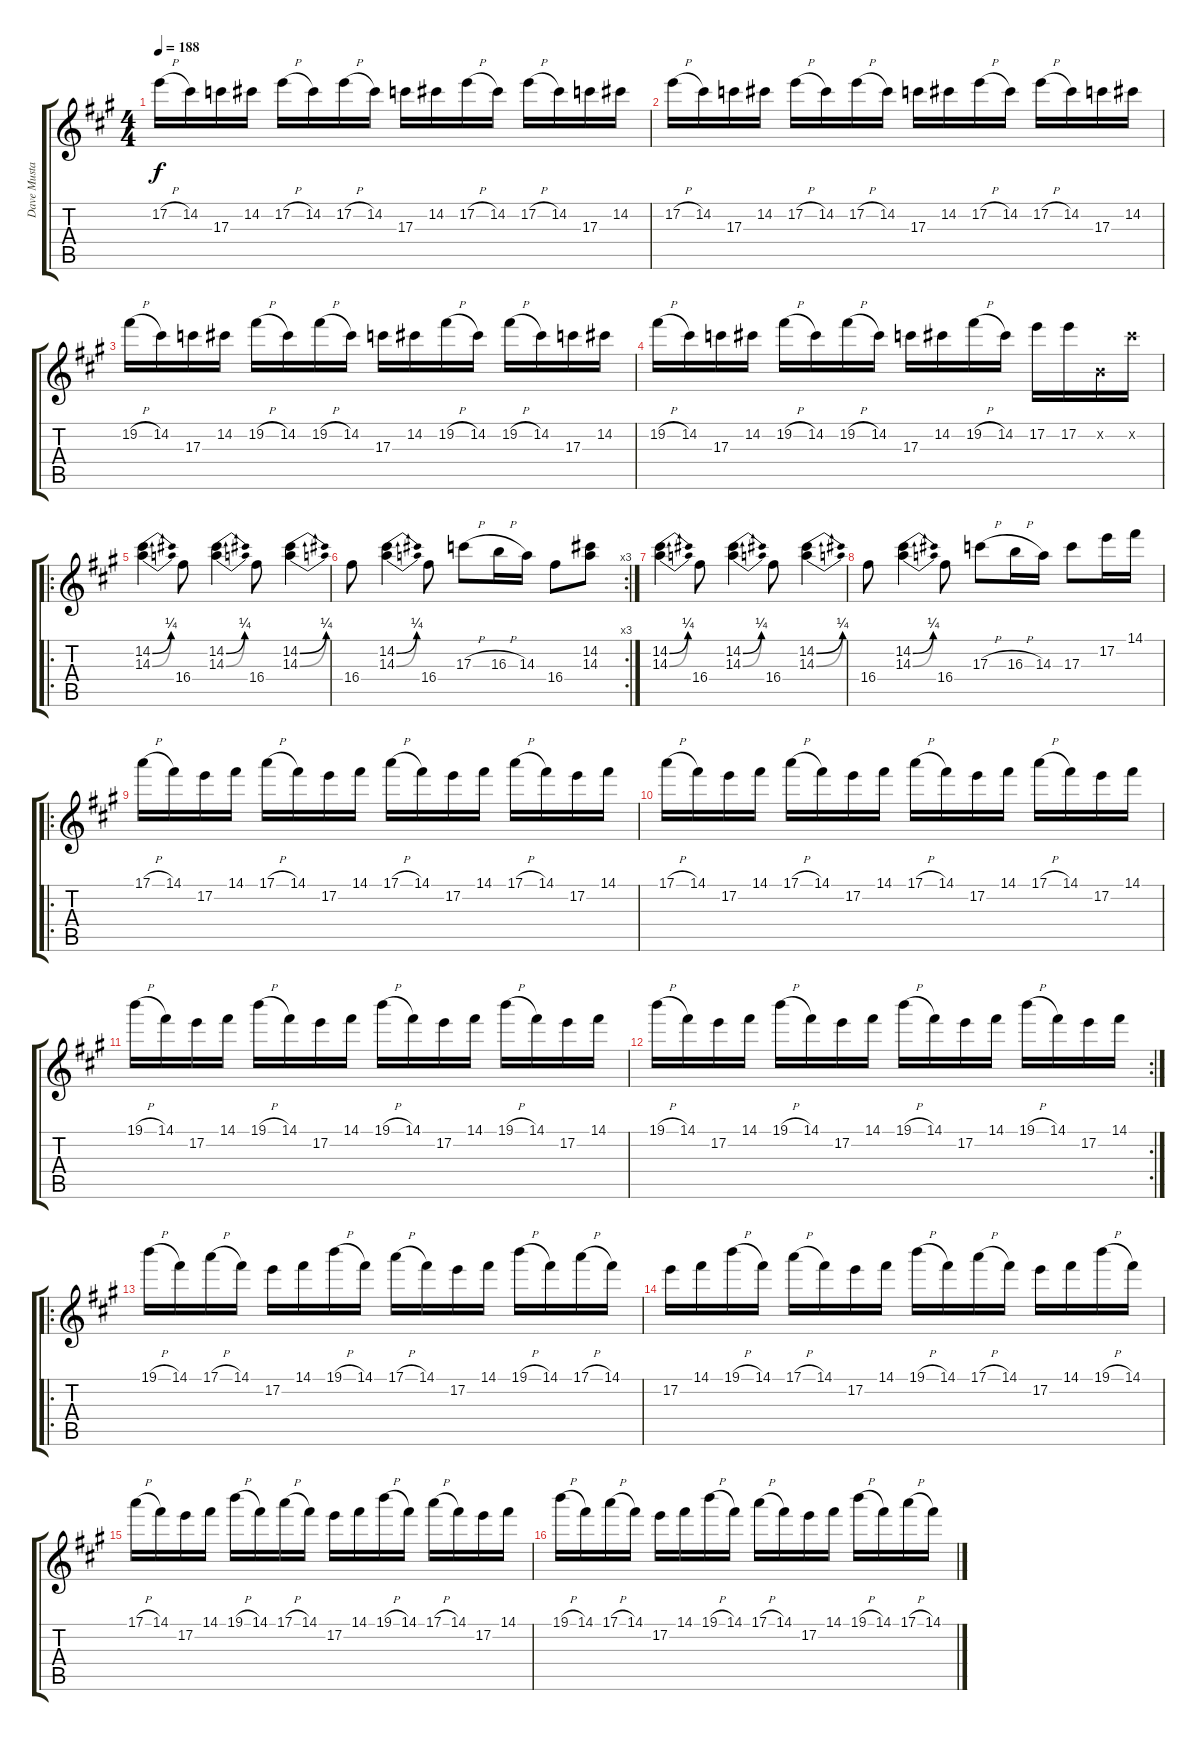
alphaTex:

\track ("Dave Mustaine" "Dave Musta") {instrument distortionguitar}
\staff {score tabs}
\tuning (E4 B3 G3 D3 A2 E2) {hide}
\ts (4 4)
\tempo 188
\clef g2
\ks a
17.2{h}.16{dy f} 14.2.16 17.3.16 14.2.16 17.2{h}.16 14.2.16 17.2{h}.16 14.2.16 17.3.16 14.2.16 17.2{h}.16 14.2.16 17.2{h}.16 14.2.16 17.3.16 14.2.16 |
17.2{h}.16 14.2.16 17.3.16 14.2.16 17.2{h}.16 14.2.16 17.2{h}.16 14.2.16 17.3.16 14.2.16 17.2{h}.16 14.2.16 17.2{h}.16 14.2.16 17.3.16 14.2.16 |
19.2{h}.16 14.2.16 17.3.16 14.2.16 19.2{h}.16 14.2.16 19.2{h}.16 14.2.16 17.3.16 14.2.16 19.2{h}.16 14.2.16 19.2{h}.16 14.2.16 17.3.16 14.2.16 |
19.2{h}.16 14.2.16 17.3.16 14.2.16 19.2{h}.16 14.2.16 19.2{h}.16 14.2.16 17.3.16 14.2.16 19.2{h}.16 14.2.16 17.2.16 17.2.16 0.2{x}.16 14.2{x}.16 |
\ro
(14.2{be (bend 0 0 60 1)} 14.3{be (bend 0 0 60 1)}).4 16.4.8 (14.2{be (bend 0 0 60 1)} 14.3{be (bend 0 0 60 1)}).4 16.4.8 (14.2{be (bend 0 0 60 1)} 14.3{be (bend 0 0 60 1)}).4 |
\rc 3
16.4.8 (14.2{be (bend 0 0 60 1)} 14.3{be (bend 0 0 60 1)}).4 16.4.8 17.3{h}.8 16.3{h}.16 14.3.16 16.4.8 (14.2 14.3).8 |
(14.2{be (bend 0 0 60 1)} 14.3{be (bend 0 0 60 1)}).4 16.4.8 (14.2{be (bend 0 0 60 1)} 14.3{be (bend 0 0 60 1)}).4 16.4.8 (14.2{be (bend 0 0 60 1)} 14.3{be (bend 0 0 60 1)}).4 |
16.4.8 (14.2{be (bend 0 0 60 1)} 14.3{be (bend 0 0 60 1)}).4 16.4.8 17.3{h}.8 16.3{h}.16 14.3.16 17.3.8 17.2.16 14.1.16 |
\ro
17.1{h}.16 14.1.16 17.2.16 14.1.16 17.1{h}.16 14.1.16 17.2.16 14.1.16 17.1{h}.16 14.1.16 17.2.16 14.1.16 17.1{h}.16 14.1.16 17.2.16 14.1.16 |
17.1{h}.16 14.1.16 17.2.16 14.1.16 17.1{h}.16 14.1.16 17.2.16 14.1.16 17.1{h}.16 14.1.16 17.2.16 14.1.16 17.1{h}.16 14.1.16 17.2.16 14.1.16 |
19.1{h}.16 14.1.16 17.2.16 14.1.16 19.1{h}.16 14.1.16 17.2.16 14.1.16 19.1{h}.16 14.1.16 17.2.16 14.1.16 19.1{h}.16 14.1.16 17.2.16 14.1.16 |
\rc 2
19.1{h}.16 14.1.16 17.2.16 14.1.16 19.1{h}.16 14.1.16 17.2.16 14.1.16 19.1{h}.16 14.1.16 17.2.16 14.1.16 19.1{h}.16 14.1.16 17.2.16 14.1.16 |
\ro
19.1{h}.16 14.1.16 17.1{h}.16 14.1.16 17.2.16 14.1.16 19.1{h}.16 14.1.16 17.1{h}.16 14.1.16 17.2.16 14.1.16 19.1{h}.16 14.1.16 17.1{h}.16 14.1.16 |
17.2.16 14.1.16 19.1{h}.16 14.1.16 17.1{h}.16 14.1.16 17.2.16 14.1.16 19.1{h}.16 14.1.16 17.1{h}.16 14.1.16 17.2.16 14.1.16 19.1{h}.16 14.1.16 |
17.1{h}.16 14.1.16 17.2.16 14.1.16 19.1{h}.16 14.1.16 17.1{h}.16 14.1.16 17.2.16 14.1.16 19.1{h}.16 14.1.16 17.1{h}.16 14.1.16 17.2.16 14.1.16 |
19.1{h}.16 14.1.16 17.1{h}.16 14.1.16 17.2.16 14.1.16 19.1{h}.16 14.1.16 17.1{h}.16 14.1.16 17.2.16 14.1.16 19.1{h}.16 14.1.16 17.1{h}.16 14.1.16
